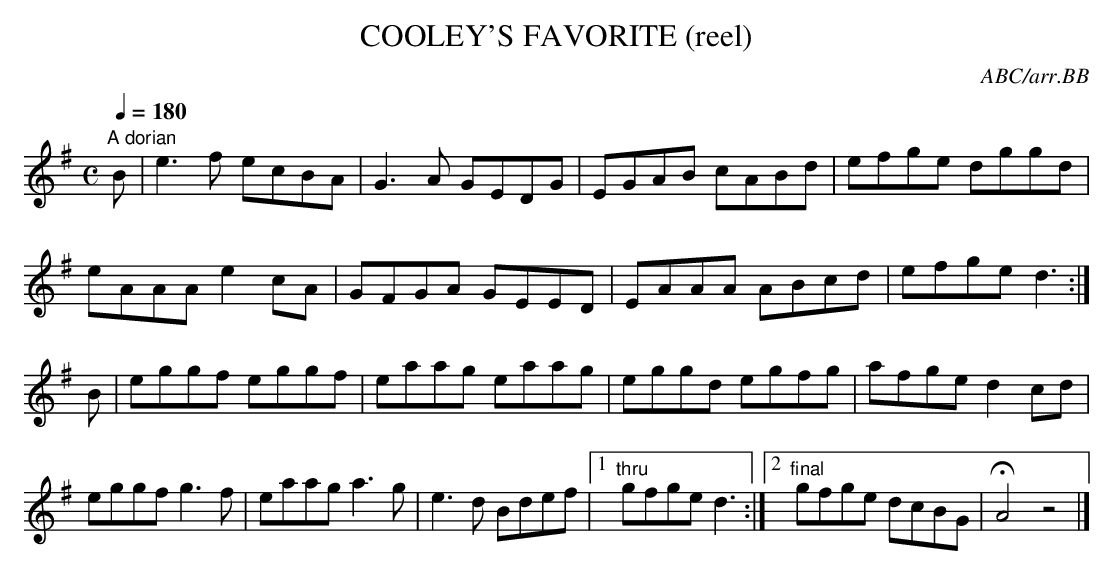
X:1
T:COOLEY'S FAVORITE (reel)
C:ABC/arr.BB
Q:1/4=180
L:1/8
M:C
K:G
"A dorian"
B|e3f ecBA|G3A GEDG|EGAB cABd|efge dggd|
eAAA e2cA|GFGA GEED|EAAA ABcd|efge d3 :|
B|eggf eggf|eaag eaag|eggd egfg|afge d2cd|
eggf g3f|eaag a3g|e3d Bdef|1 "thru"gfge d3 :|\
[2 "final"gfge dcBG|HA4z4|]
